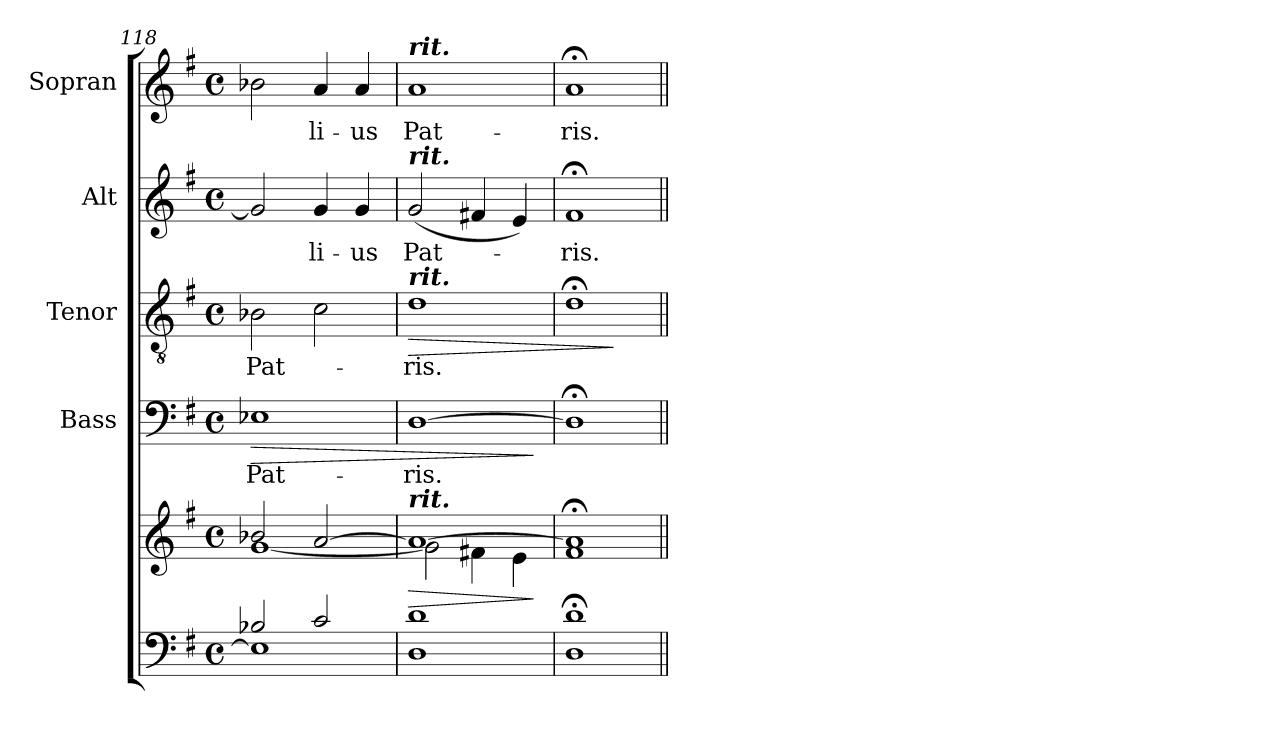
**kern	**kern	**dynam	**kern	**text	**dynam	**kern	**text	**dynam	**kern	**text	**kern	**text
*part5	*part5	*part5	*part4	*part4	*part4	*part3	*part3	*part3	*part2	*part2	*part1	*part1
*staff6	*staff5	*staff5/6	*staff4	*staff4	*staff4	*staff3	*staff3	*staff3	*staff2	*staff2	*staff1	*staff1
*	*	*	*I"Bass	*	*	*I"Tenor	*	*	*I"Alt	*	*I"Sopran	*
*	*	*	*I'B.	*	*	*I'T.	*	*	*I'A.	*	*I'S.	*
!!LO:LB:g=z
*clefF4	*clefG2	*	*clefF4	*	*	*clefGv2	*	*	*clefG2	*	*clefG2	*
*k[f#]	*k[f#]	*	*k[f#]	*	*	*k[f#]	*	*	*k[f#]	*	*k[f#]	*
*G:	*G:	*	*G:	*	*	*G:	*	*	*G:	*	*G:	*
*M4/4	*M4/4	*	*M4/4	*	*	*M4/4	*	*	*M4/4	*	*M4/4	*
*met(c)	*met(c)	*	*met(c)	*	*	*met(c)	*	*	*met(c)	*	*met(c)	*
=118	=118	=118	=118	=118	=118	=118	=118	=118	=118	=118	=118	=118
*^	*^	*	*	*	*	*	*	*	*	*	*	*
!	!	!	!	!	!	!LO:LY:b	!LO:HP:b	!	!LO:LY:b	!	!	!	!	!
2B-X/	1E-]	2b-X/	[<1g	.	1E-X	Pat-	>	2B-X\	Pat-	.	2g/]	.	2b-X\	.
!	!	!	!	!	!	!	!	!	!	!	!	!LO:LY:b	!	!LO:LY:b
2c/	.	[>2a/	.	.	.	.	.	2c\	.	.	4g/	-li-	4a/	-li-
!	!	!	!	!	!	!	!	!	!	!	!	!LO:LY:b	!	!LO:LY:b
.	.	.	.	.	.	.	.	.	.	.	4g/	-us	4a/	-us
=119	=119	=119	=119	=119	=119	=119	=119	=119	=119	=119	=119	=119	=119	=119
!	!	!	!	!	!	!	!	!	!	!	!	!	!LO:TX:a:Bi:t=rit.	!
!	!	!	!	!	!	!	!	!	!	!	!LO:TX:a:Bi:t=rit.	!	!	!
!	!	!	!	!	!	!	!	!LO:TX:a:Bi:t=rit.	!	!	!	!	!	!
!	!	!LO:TX:a:Bi:t=rit.	!	!	!	!	!	!	!	!	!	!	!	!
!	!	!	!	!LO:HP:b	!	!LO:LY:b	!	!	!LO:LY:b	!LO:HP:b	!	!LO:LY:b	!	!LO:LY:b
1d	1D	1a_	2g\]	>	[1D	-ris.	.	1d	-ris.	>	(<2g/	Pat-	1a	Pat-
.	.	.	4f#X\	.	.	.	.	.	.	.	4f#X/	.	.	.
.	.	.	4e\	.	.	.	.	.	.	.	4e/)	.	.	.
*v	*v	*	*	*	*	*	*	*	*	*	*	*	*	*
*	*v	*v	*	*	*	*	*	*	*	*	*	*	*
.	.	]	.	.	]	.	.	.	.	.	.	.
=120	=120	=120	=120	=120	=120	=120	=120	=120	=120	=120	=120	=120
*^	*^	*	*	*	*	*	*	*	*	*	*	*
!	!	!	!	!	!	!	!	!	!	!	!	!LO:LY:b	!	!LO:LY:b
1d;	1D	1a;<]	1f#	.	1D;<]	.	.	1d;<	.	.	1f#;<	-ris.	1a;<	-ris.
*v	*v	*	*	*	*	*	*	*	*	*	*	*	*	*
*	*v	*v	*	*	*	*	*	*	*	*	*	*	*
.	.	.	.	.	.	.	.	]	.	.	.	.
=||	=||	=||	=||	=||	=||	=||	=||	=||	=||	=||	=||	=||
*-	*-	*-	*-	*-	*-	*-	*-	*-	*-	*-	*-	*-
